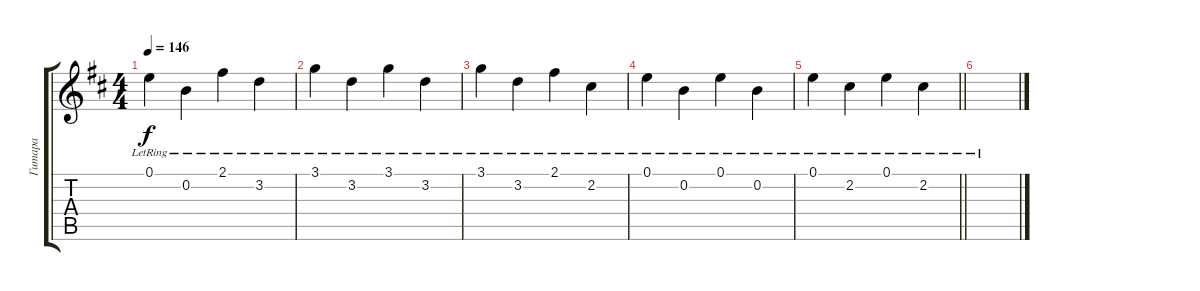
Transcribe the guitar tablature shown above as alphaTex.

\track ("Гитара" "Гитара") {instrument acousticguitarsteel}
\staff {score tabs}
\tuning (E4 B3 G3 D3 A2 E2) {hide}
\ts (4 4)
\tempo 146
\clef g2
\ks bminor
0.1{lr}.4{dy f} 0.2{lr}.4 2.1{lr}.4 3.2{lr}.4 |
3.1{lr}.4 3.2{lr}.4 3.1{lr}.4 3.2{lr}.4 |
3.1{lr}.4 3.2{lr}.4 2.1{lr}.4 2.2{lr}.4 |
0.1{lr}.4 0.2{lr}.4 0.1{lr}.4 0.2{lr}.4 |
\barLineRight lightlight
0.1{lr}.4 2.2{lr}.4 0.1{lr}.4 2.2{lr}.4 |
\section ("" "")
